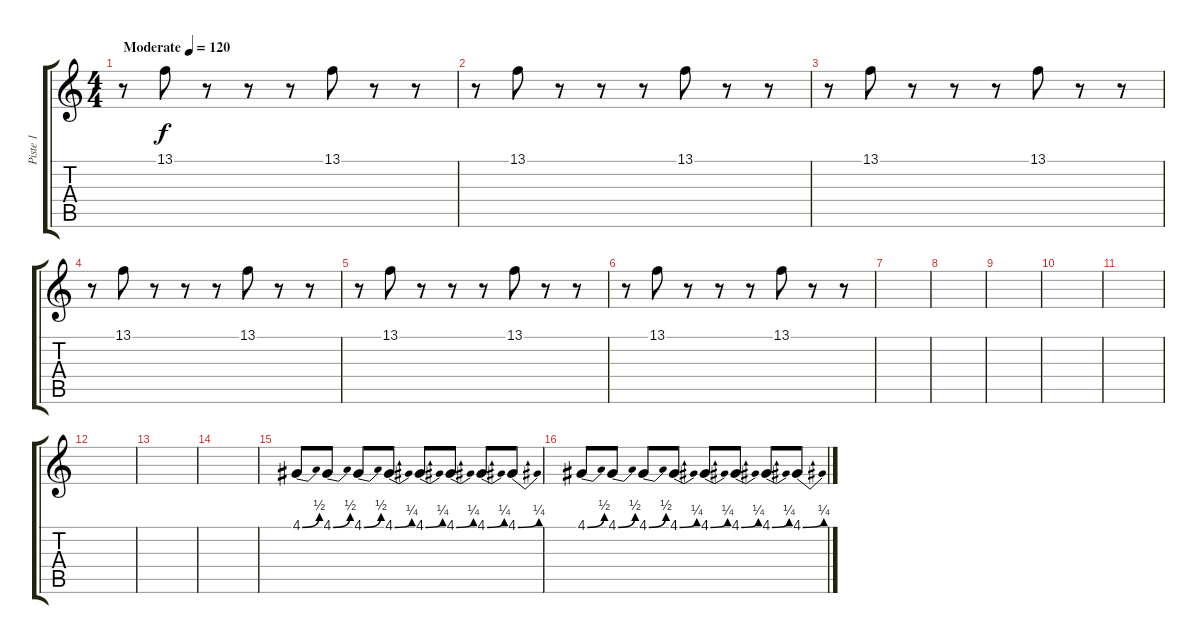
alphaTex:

\track ("Piste 1" "Piste 1") {instrument tubularbells}
\staff {score tabs}
\tuning (E4 B3 G3 D3 A2 E2) {hide}
\ts (4 4)
\tempo (120 "Moderate")
\clef g2
\ks c
r.8{dy f instrument tubularbells} 13.1.8 r.8 r.8 r.8 13.1.8 r.8 r.8 |
r.8 13.1.8 r.8 r.8 r.8 13.1.8 r.8 r.8 |
r.8 13.1.8 r.8 r.8 r.8 13.1.8 r.8 r.8 |
r.8 13.1.8 r.8 r.8 r.8 13.1.8 r.8 r.8 |
r.8 13.1.8 r.8 r.8 r.8 13.1.8 r.8 r.8 |
r.8 13.1.8 r.8 r.8 r.8 13.1.8 r.8 r.8 |
|
|
|
|
|
|
|
|
4.1{be (bend 0 0 60 2)}.8 4.1{be (bend 0 0 60 2)}.8 4.1{be (bend 0 0 60 2)}.8 4.1{be (bend 0 0 60 1)}.8 4.1{be (bend 0 0 60 1)}.8 4.1{be (bend 0 0 60 1)}.8 4.1{be (bend 0 0 60 1)}.8 4.1{be (bend 0 0 60 1)}.8 |
4.1{be (bend 0 0 60 2)}.8 4.1{be (bend 0 0 60 2)}.8 4.1{be (bend 0 0 60 2)}.8 4.1{be (bend 0 0 60 1)}.8 4.1{be (bend 0 0 60 1)}.8 4.1{be (bend 0 0 60 1)}.8 4.1{be (bend 0 0 60 1)}.8 4.1{be (bend 0 0 60 1)}.8
